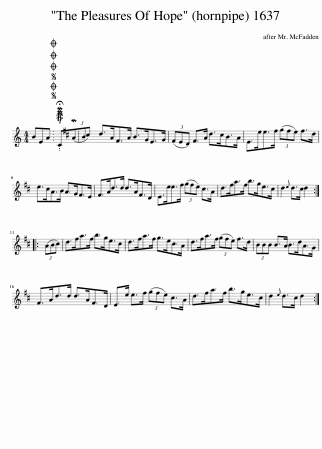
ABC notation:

X:1
L:1/8
M:4/4
I:linebreak $
K:C
V:1 treble
V:1
 BEA |SOSOOO .!fermata!PMTuC(3(MAB^c) | d>A^F>A B>GE>G | (3(^FED) F>A d>^cB>A | E>ee>^f (3(gfe) f>d |$ %5
 e>^cA>B A>G^F>E | ^F>Ad>d d>AF>D | E>ee>^f (3(gfe) ^c>A | d>^fa>f b>ge>^c | d2{e} d>^c d2 ::$ %10
 (3(AB^c) | d>^fa>f b>ge>^c | d>^fa>f g>e^c>A | d>^fa>f (3(gfe) f>d | (3BBB B>A B>dA>G |$ %15
 ^F>Ad>d d>AF>D | E>e e>^f (3(gfe) ^c>A | d>^fa>f b>ge>^c | d2{e} d>^c d2 :| %19
